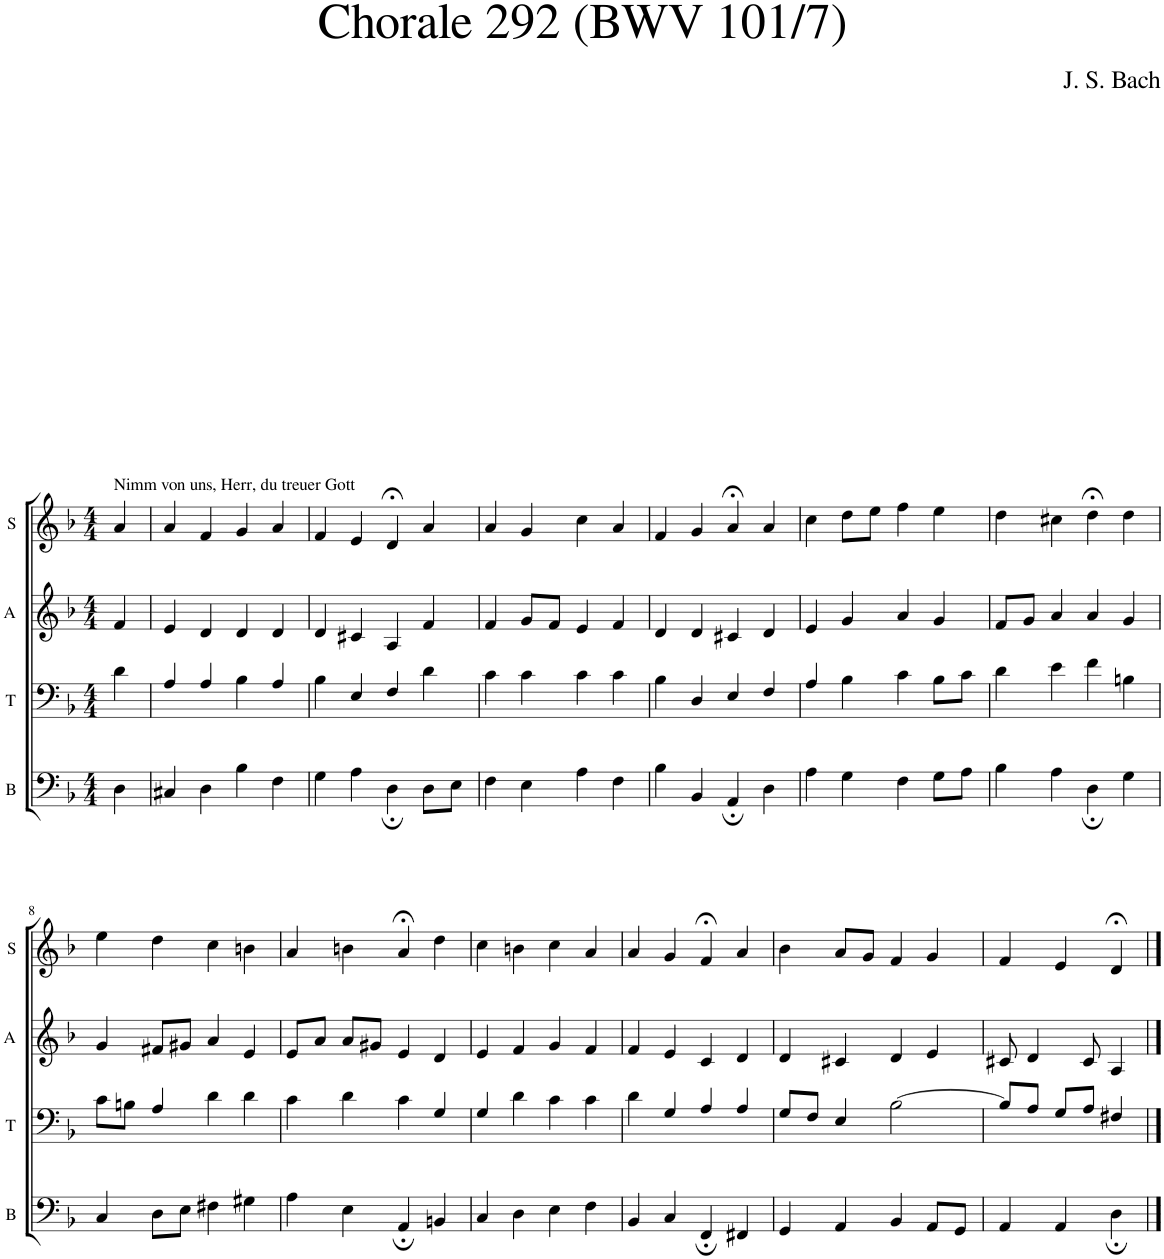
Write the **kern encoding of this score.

**kern	**kern	**kern	**kern
*part4	*part3	*part2	*part1
*staff4	*staff3	*staff2	*staff1
*I"B	*I"T	*I"A	*I"S
*I'B	*I'T	*I'A	*I'S
*clefF4	*clefF4	*clefG2	*clefG2
*k[b-]	*k[b-]	*k[b-]	*k[b-]
*M4/4	*M4/4	*M4/4	*M4/4
=1	=1	=1	=1
!	!	!	!LO:TX:a:t=Nimm von uns, Herr, du treuer Gott
4D\	4d\	4f/	4a/
=2	=2	=2	=2
4C#X/	4A/	4e/	4a/
4D\	4A/	4d/	4f/
4B-\	4B-\	4d/	4g/
4F\	4A/	4d/	4a/
=3	=3	=3	=3
4G\	4B-\	4d/	4f/
4A\	4E/	4c#X/	4e/
4D;\	4F/	4A/	4d;</
8D\L	4d\	4f/	4a/
8E\J	.	.	.
=4	=4	=4	=4
4F\	4c\	4f/	4a/
4E\	4c\	8g/L	4g/
.	.	8f/J	.
4A\	4c\	4e/	4cc\
4F\	4c\	4f/	4a/
=5	=5	=5	=5
4B-\	4B-\	4d/	4f/
4BB-/	4D/	4d/	4g/
4AA;/	4E/	4c#X/	4a;</
4D\	4F/	4d/	4a/
=6	=6	=6	=6
4A\	4A/	4e/	4cc\
4G\	4B-\	4g/	8dd\L
.	.	.	8ee\J
4F\	4c\	4a/	4ff\
8G\L	8B-\L	4g/	4ee\
8A\J	8c\J	.	.
=7	=7	=7	=7
4B-\	4d\	8f/L	4dd\
.	.	8g/J	.
4A\	4e\	4a/	4cc#X\
4D;\	4f\	4a/	4dd;<\
4G\	4Bn\	4g/	4dd\
!!LO:LB:g=z
=8	=8	=8	=8
4C/	8c\L	4g/	4ee\
.	8Bn\J	.	.
8D\L	4A/	8f#X/L	4dd\
8E\J	.	8g#X/J	.
4F#X\	4d\	4a/	4cc\
4G#X\	4d\	4e/	4bn\
=9	=9	=9	=9
4A\	4c\	8e/L	4a/
.	.	8a/J	.
4E\	4d\	8a/L	4bn\
.	.	8g#X/J	.
4AA;/	4c\	4e/	4a;</
4BBn/	4G/	4d/	4dd\
=10	=10	=10	=10
4C/	4G/	4e/	4cc\
4D\	4d\	4f/	4bn\
4E\	4c\	4g/	4cc\
4F\	4c\	4f/	4a/
=11	=11	=11	=11
4BB-/	4d\	4f/	4a/
4C/	4G/	4e/	4g/
4FF;/	4A/	4c/	4f;</
4FF#X/	4A/	4d/	4a/
=12	=12	=12	=12
4GG/	8G/L	4d/	4b-\
.	8F/J	.	.
4AA/	4E/	4c#X/	8a/L
.	.	.	8g/J
4BB-/	[2B-\	4d/	4f/
8AA/L	.	4e/	4g/
8GG/J	.	.	.
=13	=13	=13	=13
4AA/	8B-/L]	8c#X/	4f/
.	8A/J	4d/	.
4AA/	8G/L	.	4e/
.	8A/J	8c#/	.
4D;\	4F#X/	4A/	4d;</
==	==	==	==
*-	*-	*-	*-
